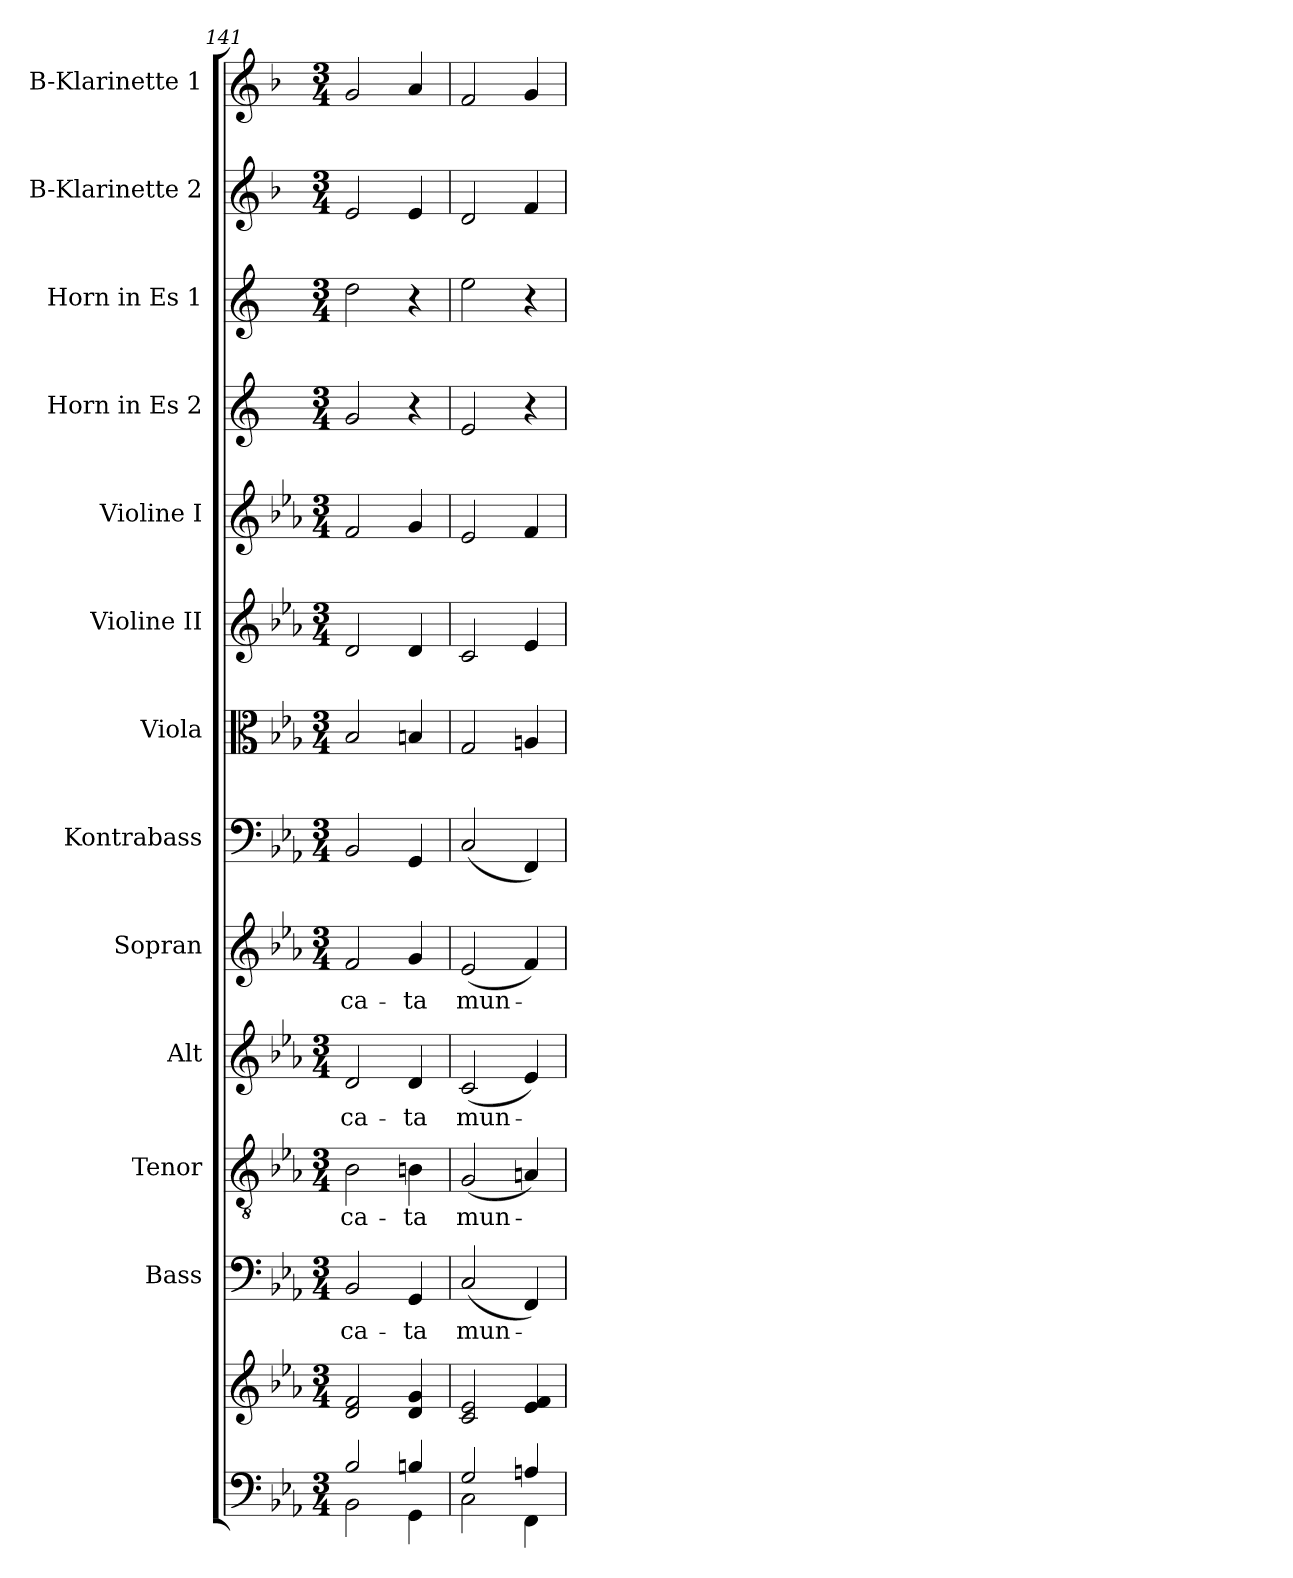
**kern	**kern	**kern	**text	**kern	**text	**kern	**text	**kern	**text	**kern	**kern	**kern	**kern	**kern	**kern	**kern	**kern
*part13	*part13	*part12	*part12	*part11	*part11	*part10	*part10	*part9	*part9	*part8	*part7	*part6	*part5	*part4	*part3	*part2	*part1
*staff14	*staff13	*staff12	*staff12	*staff11	*staff11	*staff10	*staff10	*staff9	*staff9	*staff8	*staff7	*staff6	*staff5	*staff4	*staff3	*staff2	*staff1
*	*	*I"Bass	*	*I"Tenor	*	*I"Alt	*	*I"Sopran	*	*I"Kontrabass	*I"Viola	*I"Violine II	*I"Violine I	*I"Horn in Es 2	*I"Horn in Es 1	*I"B-Klarinette 2	*I"B-Klarinette 1
*	*	*I'B.	*	*I'T.	*	*I'A.	*	*I'S.	*	*I'Kb.	*I'Vla.	*I'Vl. II	*I'Vl. I	*	*	*I'B Kl. 2	*I'B Kl. 1
*clefF4	*clefG2	*clefF4	*	*clefGv2	*	*clefG2	*	*clefG2	*	*clefF4	*clefC3	*clefG2	*clefG2	*clefG2	*clefG2	*clefG2	*clefG2
*	*	*	*	*	*	*	*	*	*	*ITrd7c12	*	*	*	*ITrd5c9	*ITrd5c9	*ITrd1c2	*ITrd1c2
*k[b-e-a-]	*k[b-e-a-]	*k[b-e-a-]	*	*k[b-e-a-]	*	*k[b-e-a-]	*	*k[b-e-a-]	*	*k[b-e-a-]	*k[b-e-a-]	*k[b-e-a-]	*k[b-e-a-]	*k[b-e-a-]	*k[b-e-a-]	*k[b-e-a-]	*k[b-e-a-]
*E-:	*E-:	*E-:	*	*E-:	*	*E-:	*	*E-:	*	*E-:	*E-:	*E-:	*E-:	*E-:	*E-:	*E-:	*E-:
*M3/4	*M3/4	*M3/4	*	*M3/4	*	*M3/4	*	*M3/4	*	*M3/4	*M3/4	*M3/4	*M3/4	*M3/4	*M3/4	*M3/4	*M3/4
=141	=141	=141	=141	=141	=141	=141	=141	=141	=141	=141	=141	=141	=141	=141	=141	=141	=141
*^	*	*	*	*	*	*	*	*	*	*	*	*	*	*	*	*	*
!	!	!	!	!LO:LY:b	!	!LO:LY:b	!	!LO:LY:b	!	!LO:LY:b	!	!	!	!	!	!	!	!
2B-/	2BB-\	2d/ 2f/	2BB-/	-ca-	2B-\	-ca-	2d/	-ca-	2f/	-ca-	2BBB-/	2B-/	2d/	2f/	2B-/	2f\	2d/	2f/
!	!	!	!	!LO:LY:b	!	!LO:LY:b	!	!LO:LY:b	!	!LO:LY:b	!	!	!	!	!	!	!	!
4Bn/	4GG\	4d/ 4g/	4GG/	-ta	4Bn\	-ta	4d/	-ta	4g/	-ta	4GGG/	4Bn/	4d/	4g/	4r	4r	4d/	4g/
=142	=142	=142	=142	=142	=142	=142	=142	=142	=142	=142	=142	=142	=142	=142	=142	=142	=142	=142
!	!	!	!	!LO:LY:b	!	!LO:LY:b	!	!LO:LY:b	!	!LO:LY:b	!	!	!	!	!	!	!	!
2G/	2C\	2c/ 2e-/	(<2C/	mun-	(<2G/	mun-	(<2c/	mun-	(<2e-/	mun-	(<2CC/	2G/	2c/	2e-/	2G/	2g\	2c/	2e-/
4An/	4FF\	4e-/ 4f/	4FF/)	.	4An/)	.	4e-/)	.	4f/)	.	4FFF/)	4An/	4e-/	4f/	4r	4r	4e-/	4f/
*v	*v	*	*	*	*	*	*	*	*	*	*	*	*	*	*	*	*	*
=	=	=	=	=	=	=	=	=	=	=	=	=	=	=	=	=	=
*-	*-	*-	*-	*-	*-	*-	*-	*-	*-	*-	*-	*-	*-	*-	*-	*-	*-
